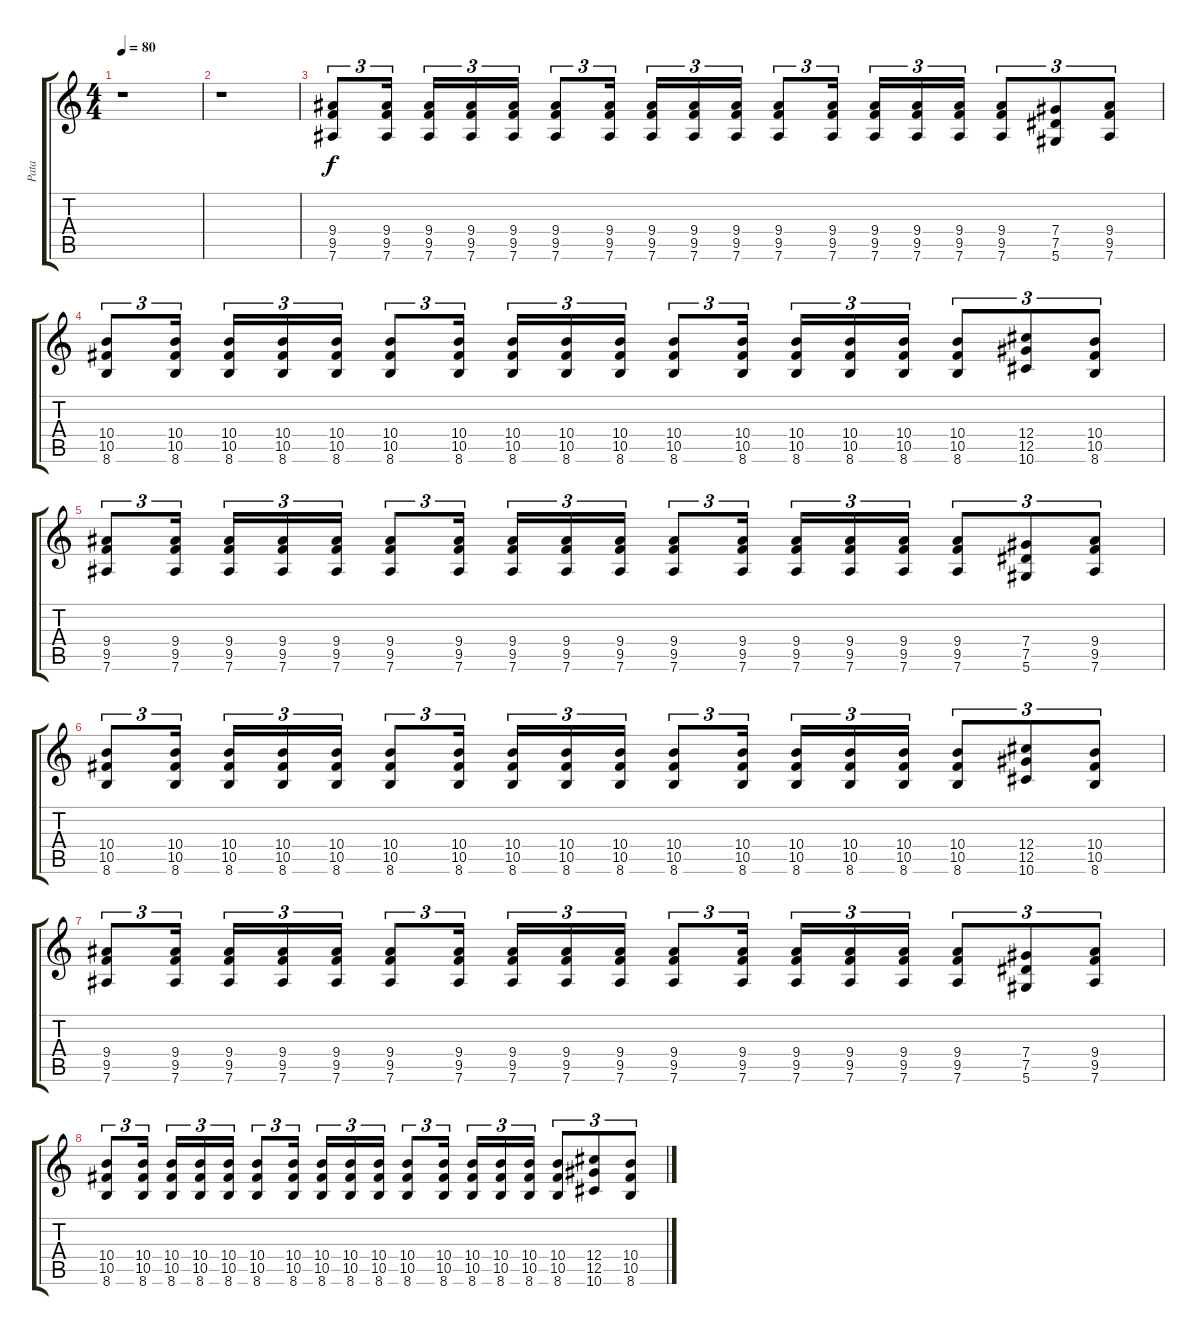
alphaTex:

\track ("Pata" "Pata") {instrument distortionguitar}
\staff {score tabs}
\tuning (Eb4 Bb3 Gb3 Db3 Ab2 Eb2) {hide}
\ts (4 4)
\tempo 80
\clef g2
\ks c
r.1{dy f} |
r.1 |
(9.4 9.5 7.6).8{tu (3 2)} (9.4 9.5 7.6).16{tu (3 2)} (9.4 9.5 7.6).16{tu (3 2)} (9.4 9.5 7.6).16{tu (3 2)} (9.4 9.5 7.6).16{tu (3 2)} (9.4 9.5 7.6).8{tu (3 2)} (9.4 9.5 7.6).16{tu (3 2)} (9.4 9.5 7.6).16{tu (3 2)} (9.4 9.5 7.6).16{tu (3 2)} (9.4 9.5 7.6).16{tu (3 2)} (9.4 9.5 7.6).8{tu (3 2)} (9.4 9.5 7.6).16{tu (3 2)} (9.4 9.5 7.6).16{tu (3 2)} (9.4 9.5 7.6).16{tu (3 2)} (9.4 9.5 7.6).16{tu (3 2)} (9.4 9.5 7.6).8{tu (3 2)} (7.4 7.5 5.6).8{tu (3 2)} (9.4 9.5 7.6).8{tu (3 2)} |
(10.4 10.5 8.6).8{tu (3 2)} (10.4 10.5 8.6).16{tu (3 2)} (10.4 10.5 8.6).16{tu (3 2)} (10.4 10.5 8.6).16{tu (3 2)} (10.4 10.5 8.6).16{tu (3 2)} (10.4 10.5 8.6).8{tu (3 2)} (10.4 10.5 8.6).16{tu (3 2)} (10.4 10.5 8.6).16{tu (3 2)} (10.4 10.5 8.6).16{tu (3 2)} (10.4 10.5 8.6).16{tu (3 2)} (10.4 10.5 8.6).8{tu (3 2)} (10.4 10.5 8.6).16{tu (3 2)} (10.4 10.5 8.6).16{tu (3 2)} (10.4 10.5 8.6).16{tu (3 2)} (10.4 10.5 8.6).16{tu (3 2)} (10.4 10.5 8.6).8{tu (3 2)} (12.4 12.5 10.6).8{tu (3 2)} (10.4 10.5 8.6).8{tu (3 2)} |
(9.4 9.5 7.6).8{tu (3 2)} (9.4 9.5 7.6).16{tu (3 2)} (9.4 9.5 7.6).16{tu (3 2)} (9.4 9.5 7.6).16{tu (3 2)} (9.4 9.5 7.6).16{tu (3 2)} (9.4 9.5 7.6).8{tu (3 2)} (9.4 9.5 7.6).16{tu (3 2)} (9.4 9.5 7.6).16{tu (3 2)} (9.4 9.5 7.6).16{tu (3 2)} (9.4 9.5 7.6).16{tu (3 2)} (9.4 9.5 7.6).8{tu (3 2)} (9.4 9.5 7.6).16{tu (3 2)} (9.4 9.5 7.6).16{tu (3 2)} (9.4 9.5 7.6).16{tu (3 2)} (9.4 9.5 7.6).16{tu (3 2)} (9.4 9.5 7.6).8{tu (3 2)} (7.4 7.5 5.6).8{tu (3 2)} (9.4 9.5 7.6).8{tu (3 2)} |
(10.4 10.5 8.6).8{tu (3 2)} (10.4 10.5 8.6).16{tu (3 2)} (10.4 10.5 8.6).16{tu (3 2)} (10.4 10.5 8.6).16{tu (3 2)} (10.4 10.5 8.6).16{tu (3 2)} (10.4 10.5 8.6).8{tu (3 2)} (10.4 10.5 8.6).16{tu (3 2)} (10.4 10.5 8.6).16{tu (3 2)} (10.4 10.5 8.6).16{tu (3 2)} (10.4 10.5 8.6).16{tu (3 2)} (10.4 10.5 8.6).8{tu (3 2)} (10.4 10.5 8.6).16{tu (3 2)} (10.4 10.5 8.6).16{tu (3 2)} (10.4 10.5 8.6).16{tu (3 2)} (10.4 10.5 8.6).16{tu (3 2)} (10.4 10.5 8.6).8{tu (3 2)} (12.4 12.5 10.6).8{tu (3 2)} (10.4 10.5 8.6).8{tu (3 2)} |
(9.4 9.5 7.6).8{tu (3 2)} (9.4 9.5 7.6).16{tu (3 2)} (9.4 9.5 7.6).16{tu (3 2)} (9.4 9.5 7.6).16{tu (3 2)} (9.4 9.5 7.6).16{tu (3 2)} (9.4 9.5 7.6).8{tu (3 2)} (9.4 9.5 7.6).16{tu (3 2)} (9.4 9.5 7.6).16{tu (3 2)} (9.4 9.5 7.6).16{tu (3 2)} (9.4 9.5 7.6).16{tu (3 2)} (9.4 9.5 7.6).8{tu (3 2)} (9.4 9.5 7.6).16{tu (3 2)} (9.4 9.5 7.6).16{tu (3 2)} (9.4 9.5 7.6).16{tu (3 2)} (9.4 9.5 7.6).16{tu (3 2)} (9.4 9.5 7.6).8{tu (3 2)} (7.4 7.5 5.6).8{tu (3 2)} (9.4 9.5 7.6).8{tu (3 2)} |
(10.4 10.5 8.6).8{tu (3 2)} (10.4 10.5 8.6).16{tu (3 2)} (10.4 10.5 8.6).16{tu (3 2)} (10.4 10.5 8.6).16{tu (3 2)} (10.4 10.5 8.6).16{tu (3 2)} (10.4 10.5 8.6).8{tu (3 2)} (10.4 10.5 8.6).16{tu (3 2)} (10.4 10.5 8.6).16{tu (3 2)} (10.4 10.5 8.6).16{tu (3 2)} (10.4 10.5 8.6).16{tu (3 2)} (10.4 10.5 8.6).8{tu (3 2)} (10.4 10.5 8.6).16{tu (3 2)} (10.4 10.5 8.6).16{tu (3 2)} (10.4 10.5 8.6).16{tu (3 2)} (10.4 10.5 8.6).16{tu (3 2)} (10.4 10.5 8.6).8{tu (3 2)} (12.4 12.5 10.6).8{tu (3 2)} (10.4 10.5 8.6).8{tu (3 2)}
